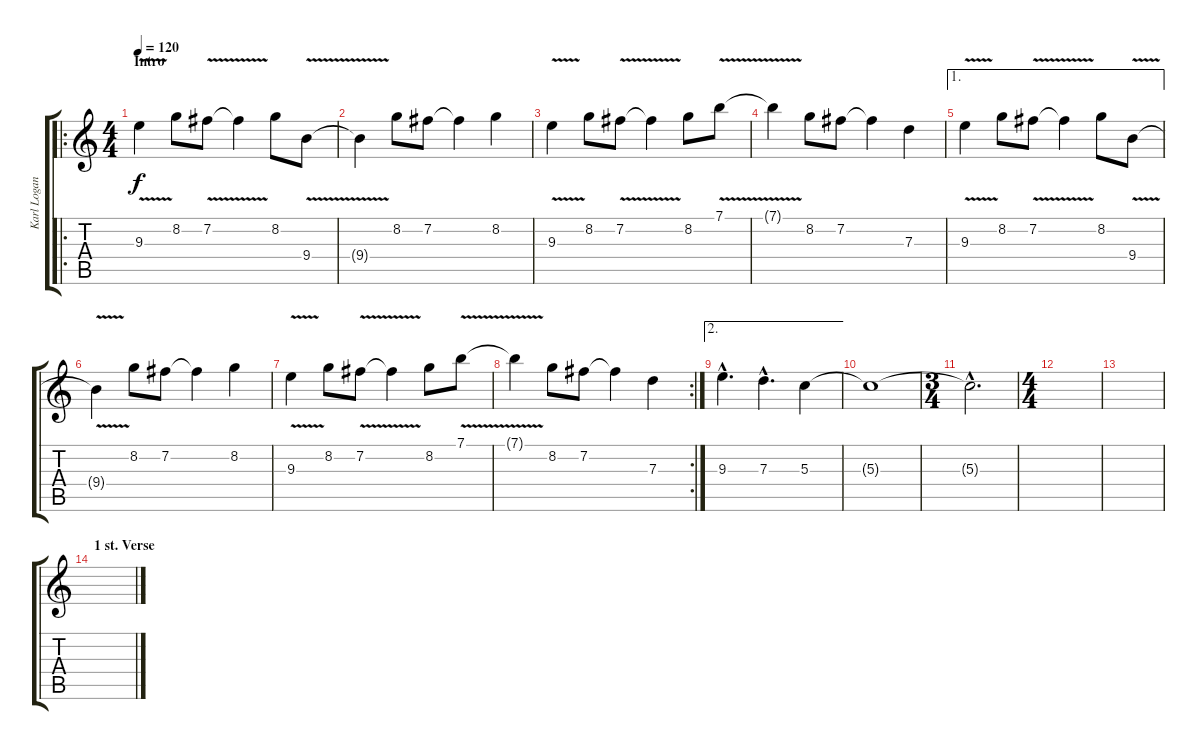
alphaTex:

\track ("Karl Logan Rhytm and riffs" "Karl Logan") {instrument distortionguitar}
\staff {score tabs}
\tuning (E4 B3 G3 D3 A2 E2) {hide}
\ro
\ts (4 4)
\section ("" "Intro")
\tempo 120
\clef g2
\ks c
9.3{v}.4{dy f instrument distortionguitar} 8.2.8 7.2{v}.8 7.2{t}.4 8.2.8 9.4{v}.8 |
9.4{t}.4 8.2.8 7.2.8 7.2{t}.4 8.2.4 |
9.3{v}.4 8.2.8 7.2{v}.8 7.2{t}.4 8.2.8 7.1{v}.8 |
7.1{t}.4 8.2.8 7.2.8 7.2{t}.4 7.3.4 |
\ae 1
9.3{v}.4 8.2.8 7.2{v}.8 7.2{t}.4 8.2.8 9.4{v}.8 |
9.4{t}.4 8.2.8 7.2.8 7.2{t}.4 8.2.4 |
9.3{v}.4 8.2.8 7.2{v}.8 7.2{t}.4 8.2.8 7.1{v}.8 |
\rc 2
7.1{t}.4 8.2.8 7.2.8 7.2{t}.4 7.3.4 |
\ae 2
9.3{hac}.4{d} 7.3{hac}.4{d} 5.3.4 |
5.3{t}.1 |
\ts (3 4)
5.3{hac t}.2{d} |
\ts (4 4)
|
|
\section ("" "1 st. Verse")
